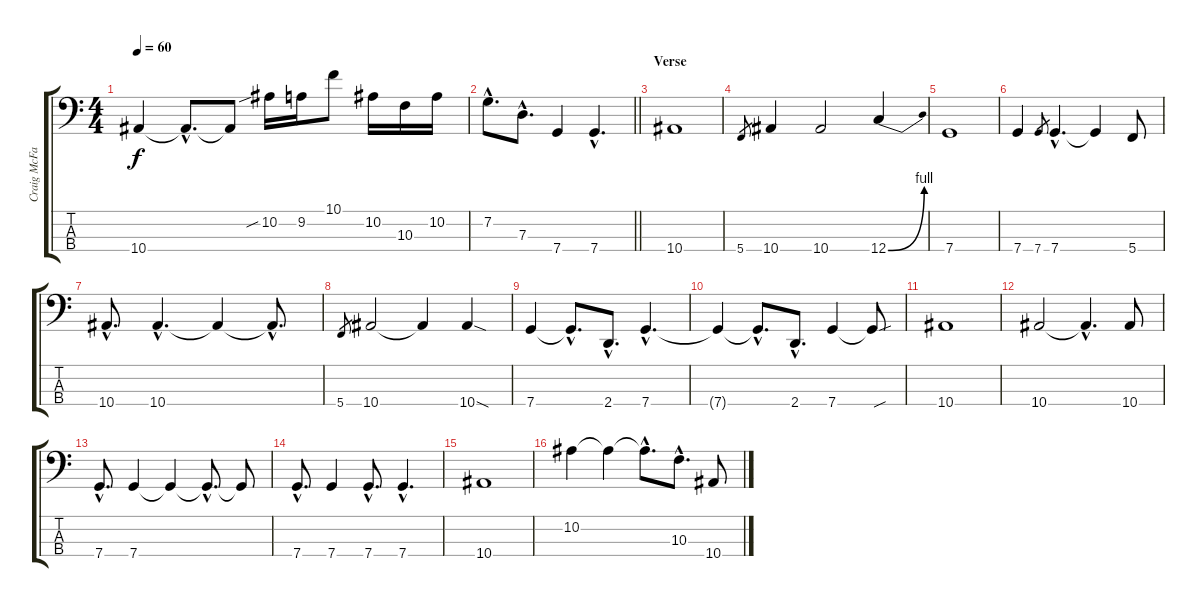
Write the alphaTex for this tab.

\track ("Craig McFarland" "Craig McFa") {instrument fretlessbass}
\staff {score tabs}
\tuning (G2 C2 G1 C1) {hide}
\ts (4 4)
\tempo 60
\clef f4
\ks c
10.4.4{dy f} 10.4{hac t}.8{d} 10.4{t}.8 10.2{sib}.16 9.2.16 10.1.8 10.2.16 10.3.16 10.2.16 |
\barLineRight lightlight
7.2{hac}.8{d} 7.3{hac}.8{d} 7.4.4 7.4{hac}.4{d} |
\section ("" "Verse")
10.4.1 |
5.4.8{gr} 10.4.4 10.4.2 12.4{be (bend 0 0 60 4)}.4 |
7.4.1 |
7.4.4 7.4.8{gr} 7.4{hac}.4{d} 7.4{t}.4 5.4.8 |
10.4{hac}.8{d} 10.4{hac}.4{d} 10.4{t}.4 10.4{hac t}.8{d} |
5.4.8{gr} 10.4.2 10.4{t}.4 10.4{sod}.4 |
7.4.4 7.4{hac t}.8{d} 2.4{hac}.8{d} 7.4{hac}.4{d} |
7.4{t}.4 7.4{hac t}.8{d} 2.4{hac}.8{d} 7.4.4 7.4{sou t}.8 |
10.4.1 |
10.4.2 10.4{hac t}.4{d} 10.4.8 |
7.4{hac}.8{d} 7.4.4 7.4{t}.4 7.4{hac t}.8{d} 7.4{t}.8 |
7.4{hac}.8{d} 7.4.4 7.4{hac}.8{d} 7.4{hac}.4{d} |
10.4.1 |
10.2.4 10.2{t}.4 10.2{hac t}.8{d} 10.3{hac}.8{d} 10.4.8
